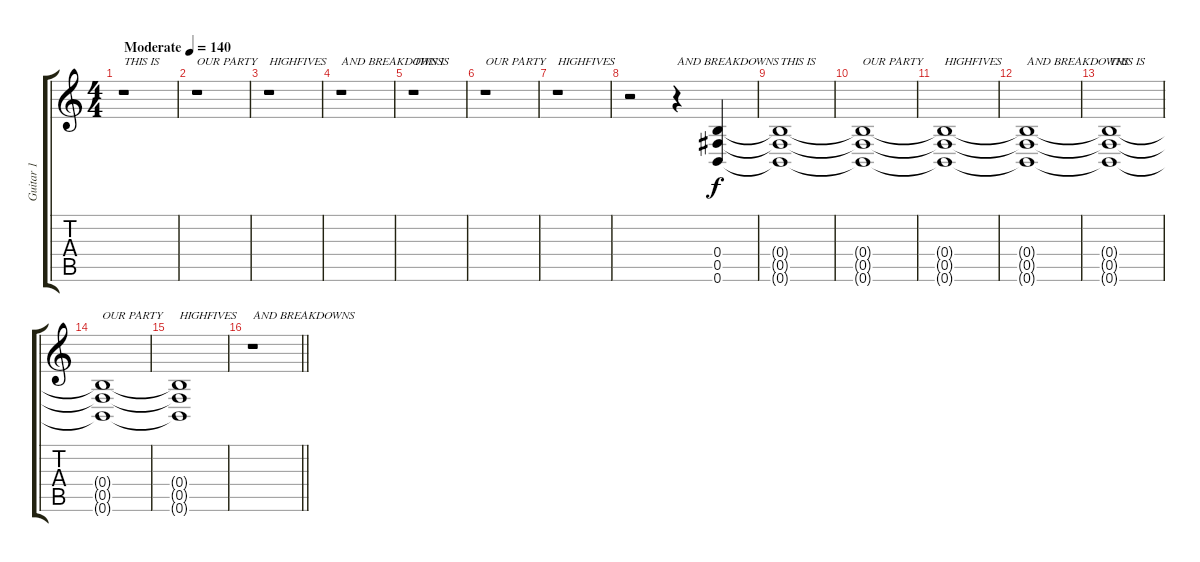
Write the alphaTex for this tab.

\track ("Guitar 1" "Guitar 1") {instrument overdrivenguitar}
\staff {score tabs}
\tuning (Db4 Ab3 E3 B2 Gb2 B1) {hide}
\ts (4 4)
\tempo (140 "Moderate")
\clef g2
\ks c
r.1{txt "THIS IS" dy f instrument overdrivenguitar} |
r.1{txt "OUR PARTY"} |
r.1{txt "HIGHFIVES"} |
r.1{txt "AND BREAKDOWNS"} |
r.1{txt "THIS IS"} |
r.1{txt "OUR PARTY"} |
r.1{txt "HIGHFIVES"} |
r.2 r.4{txt "AND BREAKDOWNS"} (0.4 0.5 0.6).4 |
(0.4{t} 0.5{t} 0.6{t}).1{txt "THIS IS"} |
(0.4{t} 0.5{t} 0.6{t}).1{txt "OUR PARTY"} |
(0.4{t} 0.5{t} 0.6{t}).1{txt "HIGHFIVES"} |
(0.4{t} 0.5{t} 0.6{t}).1{txt "AND BREAKDOWNS"} |
(0.4{t} 0.5{t} 0.6{t}).1{txt "THIS IS"} |
(0.4{t} 0.5{t} 0.6{t}).1{txt "OUR PARTY"} |
(0.4{t} 0.5{t} 0.6{t}).1{txt "HIGHFIVES"} |
\barLineRight lightlight
r.1{txt "AND BREAKDOWNS"}
